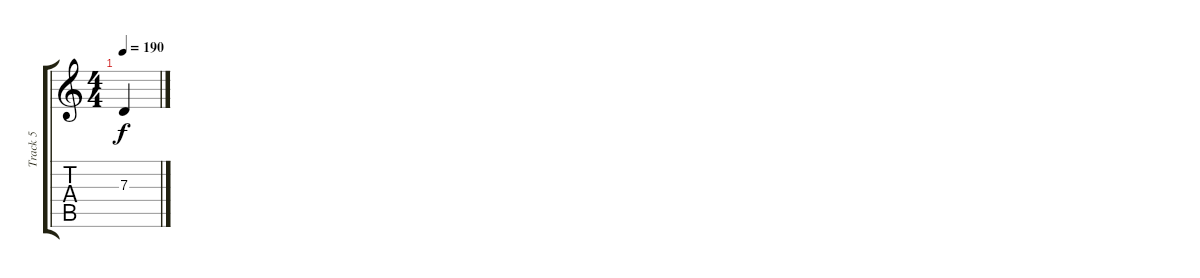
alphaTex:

\track ("Track 5" "Track 5") {instrument fx7echoes}
\staff {score tabs}
\tuning (E4 B3 G3 D3 A2 E2) {hide}
\ts (4 4)
\tempo 190
\clef g2
\ks c
7.3{t}.4{dy f}
